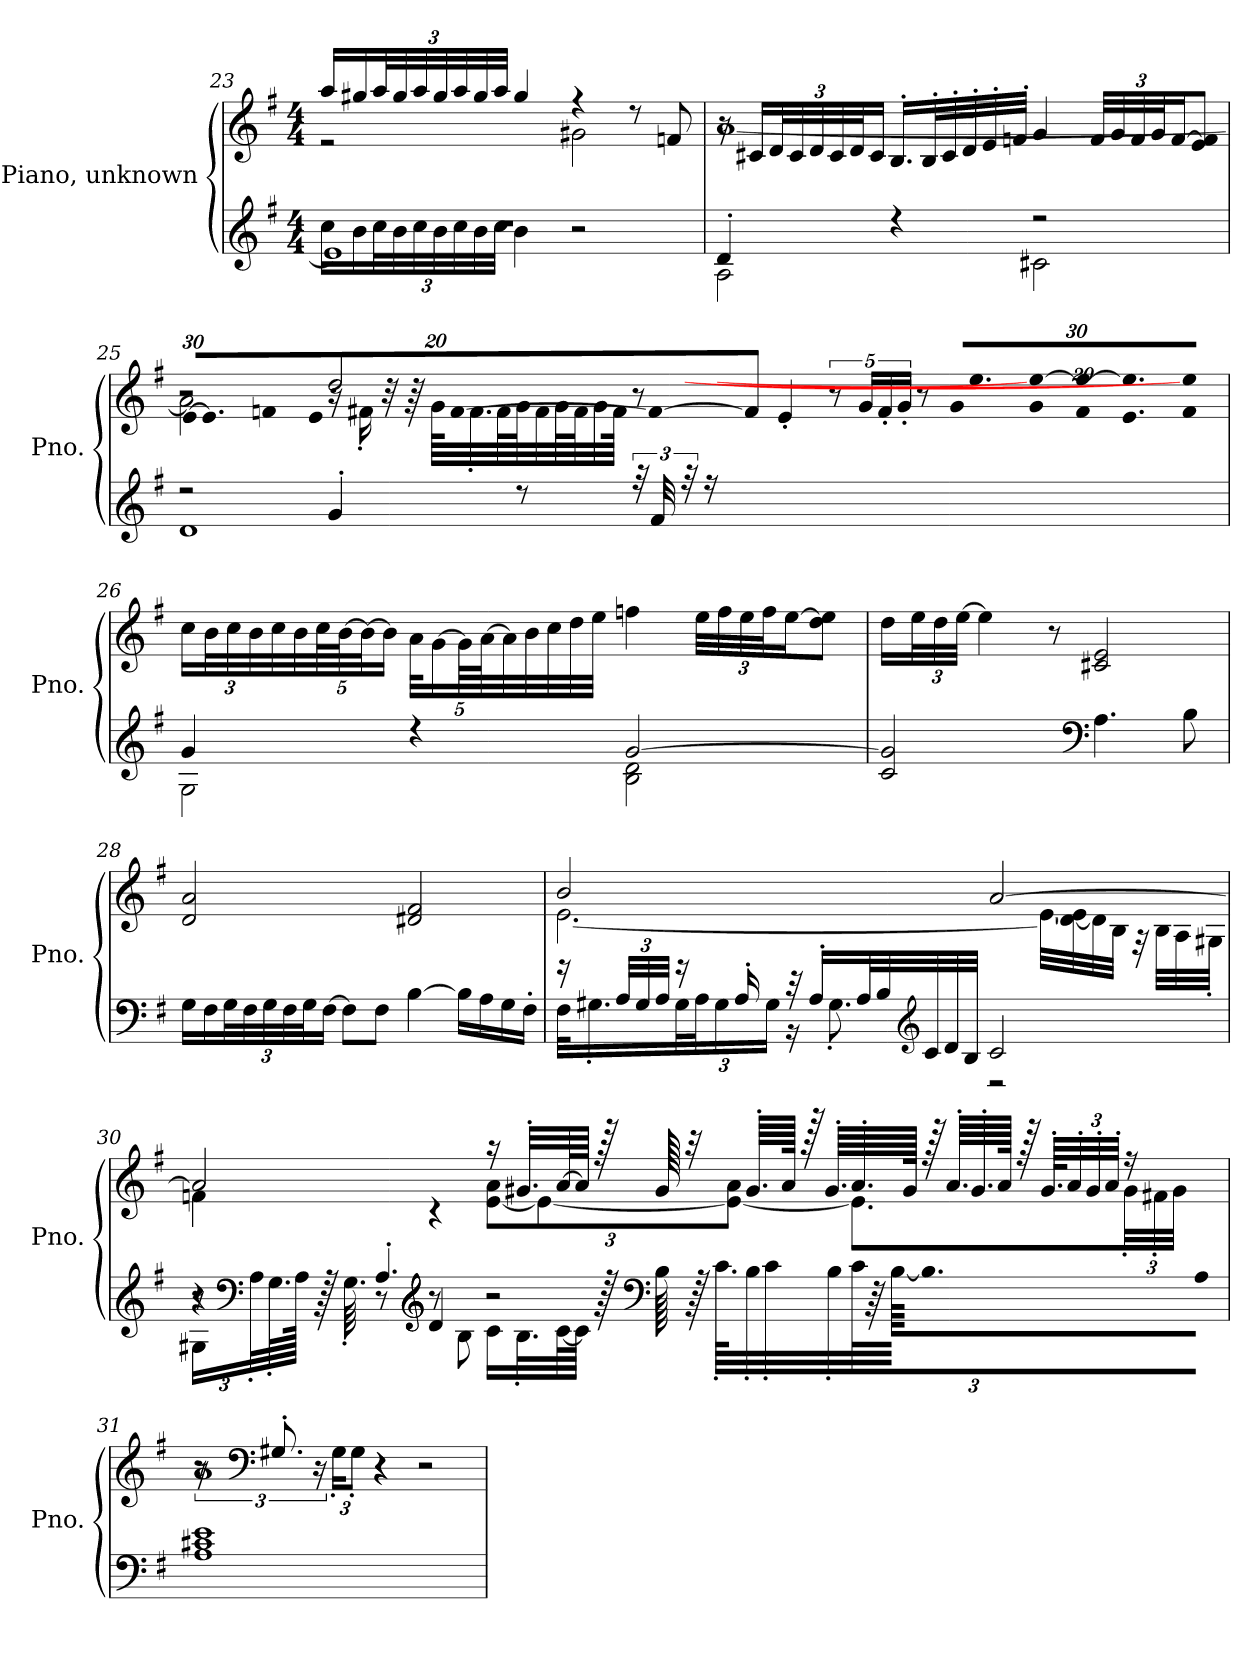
**kern	**kern
*part1	*part1
*staff2	*staff1
*I"Piano, unknown	*
*I'Pno.	*
*clefG2	*clefG2
*k[f#]	*k[f#]
*M4/4	*M4/4
=23	=23
*^	*^
*	*^	*	*
1r	16cc\LL	1e]	16aa/LL	2r
*	*Xbrackettup	*	*Xbrackettup	*
.	24b\	.	24gg#X/	.
.	48cc\L	.	48aa/L	.
.	48b\	.	48gg#/	.
.	48cc\	.	48aa/	.
.	48b\	.	48gg#/	.
.	48cc\	.	48aa/	.
.	48b\	.	48gg#/	.
.	48cc\JJJ	.	48aa/JJJ	.
.	4b\	.	4gg#/	.
.	2r	.	4r	2g#X\
.	.	.	8r	.
.	.	.	8fn/	.
*	*v	*v	*	*
!!LO:LB:g=z
=24	=24	=24	=24
*	*	*	*^
4d'/	2A\	1r	[1a	16r
.	.	.	.	24c#X/LL
.	.	.	.	48d/L
.	.	.	.	48c#/
.	.	.	.	48d/
.	.	.	.	48c#/
.	.	.	.	48d/J
.	.	.	.	24c#/JJ
4r	.	.	.	16.B'/LL
.	.	.	.	32B'/L
.	.	.	.	32c#'/
.	.	.	.	32d'/
.	.	.	.	32e'/
.	.	.	.	32fn'/JJJ
2r	2c#X\	.	.	4g/
.	.	.	.	48f/LLL
.	.	.	.	48g/
.	.	.	.	48f/
.	.	.	.	48g/J
.	.	.	.	[24f/J
.	.	.	.	8e/ 8f/]J
!!LO:LB:g=z	!!	!!
=25	=25	=25	=25	=25
!	!	!	!	!LO:N:vis=64
2r	1d	2r	2a\]	[960%17e/LLLL
!	!	!	!	!LO:N:vis=64.
.	.	.	.	640%17e/]
.	.	.	.	1920ryy
!	!	!	!	!LO:N:vis=64
.	.	.	.	960%17fn/
!	!	!	!	!LO:N:vis=64
.	.	.	.	960%17e/
!	!	!	!	!LO:N:vis=256
.	.	.	.	[1920%17f/JK
!	!	!	!	!LO:N:vis=32
.	.	.	.	640%23f/JJ_
.	.	.	.	8f/J]
.	.	.	.	4e'/
*	*	*	*	*brackettup
4g'/	.	2dd/	16r	10r
.	.	.	16f#X'\	.
.	.	.	.	20g/LL
.	.	.	32r	.
.	.	.	.	20f#'/
.	.	.	64r	.
.	.	.	64g\KLLL	.
.	.	.	32.f#'\	.
.	.	.	.	20g'/JJ
.	.	.	64f#\L	.
8r	.	.	64g\J	8r
.	.	.	32f#\	.
.	.	.	64g\L	.
.	.	.	64f#\J	.
.	.	.	32g\	.
.	.	.	64f#\JJJk	.
*brackettup	*	*	*	*Xbrackettup
!	!	!	!	!LO:N:vis=64
48r	.	.	8r	960%17g/LLLL
!	!	!	!	!LO:N:vis=64.
.	.	.	.	[640%17ee/
48f#/	.	.	.	.
48r	.	.	.	.
.	.	.	.	1920ryy
!	!	!	!	!LO:N:vis=64
.	.	.	.	960%17g/ 960%17ee/_
!	!	!	!	!LO:N:vis=64
16r	.	.	.	960%17f#/ 960%17ee/_
!	!	!	!	!LO:N:vis=64.
.	.	.	.	640%17e/ 640%17ee/_
.	.	.	.	1920ryy
!	!	!	!	!LO:N:vis=64
.	.	.	.	960%17f#/ 960%17ee/]JJJJ
*	*	*v	*v	*v
!!LO:LB:g=z
=26	=26	=26
4g/	2G\	24cc\LL
.	.	48b\L
.	.	48cc\
.	.	48b\
.	.	48cc\
.	.	40b\
.	.	80cc\L
.	.	[80b\J
.	.	40b\J_
.	.	20b\JJ]
4r	.	40a\KLL
.	.	[20g\
.	.	80g\LL]
.	.	[80a\J
.	.	40a\]
.	.	32b\
.	.	32cc\
.	.	32dd\
.	.	32ee\JJJ
[2g/	2B\ 2d\	4ffn\
.	.	48ee\LLL
.	.	48ff\
.	.	48ee\
.	.	48ff\J
.	.	[24ee\J
.	.	8dd\ 8ee\]J
*v	*v	*
=27	=27
2c/ 2g/]	16dd\LL
.	48ee\L
.	48dd\
.	[48ee\JJJ
.	4ee\]
.	8r
*clefF4	*
4.A\	2c#X/ 2e/
8B\	.
!!LO:LB:g=z
=28	=28
16G\LL	2d/ 2a/
*Xbrackettup	*
24F#\	.
48G\L	.
48F#\	.
48G\	.
48F#\	.
48G\J	.
[24F#\JJ	.
8F#\L]	.
8F#\J	.
[4B\	2d#X/ 2f#/
16B\LL]	.
16A\	.
16G\	.
16F#'\JJ	.
!!LO:LB:g=z
=29	=29
*^	*^
16r	32F#\KLL	2b/	[2.e\
.	16.G#X'\	.	.
48A/LLL	.	.	.
48G#/	.	.	.
48A/JJJ	.	.	.
16r	48G#\L	.	.
.	48A\J	.	.
.	24G#\	.	.
16A'/	.	.	.
.	24G#\JJ	.	.
32r	16r	.	.
16A'/LL	.	.	.
.	8.G#'\	.	.
32A/L	.	.	.
32B/	.	.	.
*clefG2	*	*	*
32c/	.	.	.
32d/	.	.	.
32B/JJJ	.	.	.
2c/	2r	[2a/	.
.	.	.	32e\LLL_
.	.	.	[32d\ 32e\]
.	.	.	32d\]
.	.	.	32B\JJJ
.	.	.	32r
.	.	.	32B\LLL
.	.	.	32A\
.	.	.	32G#X'\JJJ
!!LO:PB:g=z	!!
=30	=30	=30	=30
*	*^	*	*
4r	24G#X\LL	8r	2a/]	4fn\
*clefF4	*	*	*	*
.	48A'\L	.	.	.
.	64.G#'\L	.	.	.
.	128A\JJJJk	.	.	.
.	128r	.	.	.
.	64.G#'\	.	.	.
.	8r	4.A'/	.	.
*clefG2	*	*	*	*
4d/	8r	.	.	4r
.	8B\	.	.	.
2r	16c\LL	2r	16r	[12e\ 12a\L
.	32.B'\L	.	32.g#X'/LLL	.
.	.	.	.	12e\_
.	[64c\L	.	[64a/L	.
.	64c\JJJJ]	.	64a/JJJJ]	.
.	128r	.	128r	.
*clefF4	*	*	*	*
.	128B\	.	128g#/	.
.	128r	.	32r	.
.	64.c'\KLLL	.	.	.
.	.	.	.	12e\_ 12a\J
.	48B'\	.	64.g#'/LLLL	.
.	48c'\	.	.	.
.	.	.	128a/JJJJk	.
.	.	.	128r	.
.	.	.	64.g#'/LLLL	.
.	48B'\	.	.	.
*	*brackettup	*	*	*
.	96c\JJJk	.	64.a'/	8.e\L]
.	96r	.	.	.
.	[96B\KKLL	.	.	.
.	.	.	128g#/JJJJk	.
.	16.B\J]	.	128r	.
.	.	.	64.a'/LLLL	.
.	.	.	64.g#'/	.
.	.	.	128a/JJJJk	.
.	.	.	128r	.
.	.	.	64.g#'/KLLL	.
.	8A\J	.	48a'/	.
.	.	.	48g#'/	.
.	.	.	48a'/JJJ	.
.	.	.	16r	48g#'\LL
.	.	.	.	48f#X'\
.	.	.	.	48g#\JJJ
*v	*v	*v	*	*
!!LO:LB:g=z
=31	=31	=31
*	*	*brackettup
*	*	*^
1A 1c#X 1e	1a	12r	16r
*	*clefF4	*	*
.	.	.	8.G#X'/
.	.	24r	.
.	.	24G#'\KL	.
.	.	12G#'\J	.
.	.	4r	4r
.	.	2r	2r
*	*v	*v	*v
=	=
*-	*-
